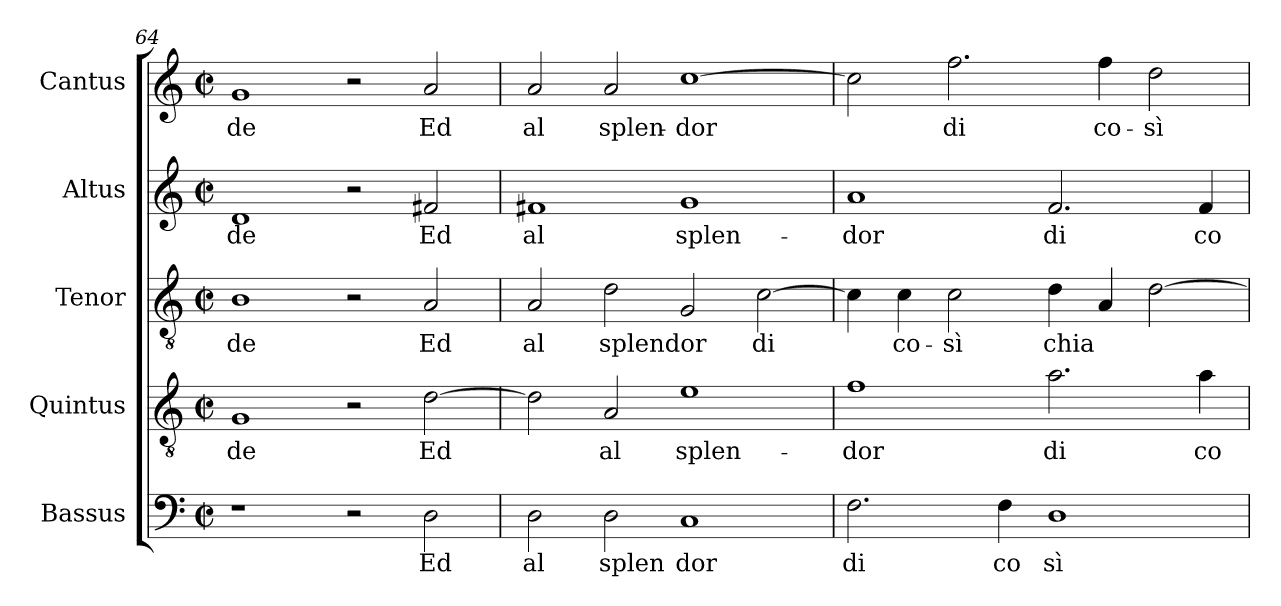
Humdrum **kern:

**kern	**text	**kern	**text	**kern	**text	**kern	**text	**kern	**text
*part5	*part5	*part4	*part4	*part3	*part3	*part2	*part2	*part1	*part1
*staff5	*staff5	*staff4	*staff4	*staff3	*staff3	*staff2	*staff2	*staff1	*staff1
*I"Bassus	*	*I"Quintus	*	*I"Tenor	*	*I"Altus	*	*I"Cantus	*
*clefF4	*	*clefGv2	*	*clefGv2	*	*clefG2	*	*clefG2	*
*k[]	*	*k[]	*	*k[]	*	*k[]	*	*k[]	*
*C:	*	*C:	*	*C:	*	*C:	*	*C:	*
*M2/2	*	*M2/2	*	*M2/2	*	*M2/2	*	*M2/2	*
*met(c|)	*	*met(c|)	*	*met(c|)	*	*met(c|)	*	*met(c|)	*
=64	=64	=64	=64	=64	=64	=64	=64	=64	=64
!	!	!	!LO:LY:b:cj	!	!LO:LY:b:cj	!	!LO:LY:b:cj	!	!LO:LY:b:cj
1r	.	1G	-de	1B	-de	1d	-de	1g	-de
2r	.	2r	.	2r	.	2r	.	2r	.
!	!LO:LY:b:cj	!	!LO:LY:b:cj	!	!LO:LY:b:cj	!	!LO:LY:b:cj	!	!LO:LY:b:cj
2D\	Ed	[>2d\	Ed	2A/	Ed	2f#X/	Ed	2a/	Ed
=65	=65	=65	=65	=65	=65	=65	=65	=65	=65
!	!LO:LY:b:cj	!	!LO:LY:b:cj	!	!LO:LY:b:cj	!	!LO:LY:b:cj	!	!LO:LY:b:cj
2D\	al	2d\]	.	2A/	al	1f#X	al	2a/	al
!	!LO:LY:b:cj	!	!LO:LY:b:cj	!	!LO:LY:b:cj	!	!	!	!LO:LY:b:cj
2D\	splen	2A/	al	2d\	splendor	.	.	2a/	splen-
!	!LO:LY:b:cj	!	!LO:LY:b:cj	!	!LO:LY:b:cj	!	!LO:LY:b:cj	!	!LO:LY:b:cj
1C	dor	1e	splen-	2G/	.	1g	splen-	[>1cc	-dor
!	!	!	!	!	!LO:LY:b:cj	!	!	!	!
.	.	.	.	[>2c\	di	.	.	.	.
=66	=66	=66	=66	=66	=66	=66	=66	=66	=66
!	!LO:LY:b:cj	!	!LO:LY:b:cj	!	!LO:LY:b:cj	!	!LO:LY:b:cj	!	!LO:LY:b:cj
2.F\	di	1f	-dor	4c\]	.	1a	-dor	2cc\]	.
!	!	!	!	!	!LO:LY:b:cj	!	!	!	!
.	.	.	.	4c\	co-	.	.	.	.
!	!	!	!	!	!LO:LY:b:cj	!	!	!	!LO:LY:b:cj
.	.	.	.	2c\	-sì	.	.	2.ff\	di
!	!LO:LY:b:cj	!	!	!	!	!	!	!	!
4F\	co	.	.	.	.	.	.	.	.
!	!LO:LY:b:cj	!	!LO:LY:b:cj	!	!LO:LY:b:cj	!	!LO:LY:b:cj	!	!
1D	sì	2.a\	di	4d\	chia-	2.f/	di	.	.
!	!	!	!	!	!LO:LY:b:cj	!	!	!	!LO:LY:b:cj
.	.	.	.	4A/	--	.	.	4ff\	co-
!	!	!	!	!	!LO:LY:b:cj	!	!	!	!LO:LY:b:cj
.	.	.	.	[>2d\	--	.	.	2dd\	-sì
!	!	!	!LO:LY:b:cj	!	!	!	!LO:LY:b:cj	!	!
.	.	4a\	co-	.	.	4f/	co-	.	.
=	=	=	=	=	=	=	=	=	=
*-	*-	*-	*-	*-	*-	*-	*-	*-	*-
